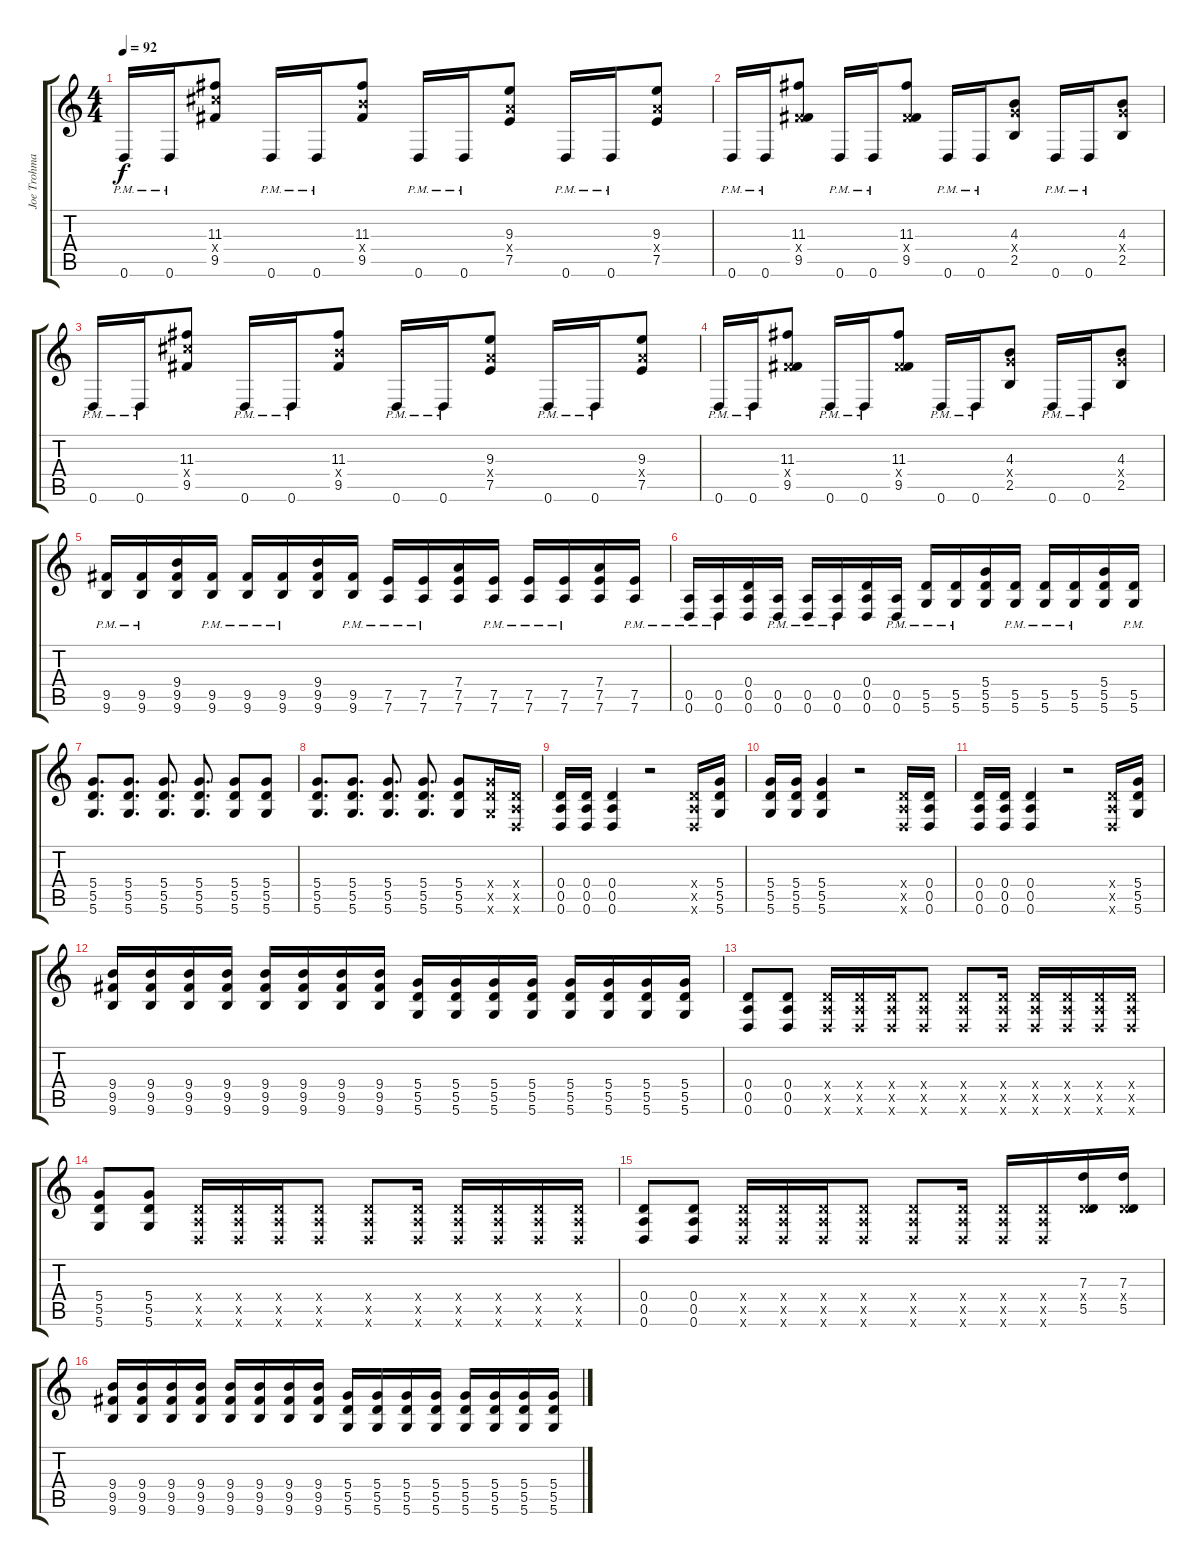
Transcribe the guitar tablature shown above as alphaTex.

\track ("Joe Trohman" "Joe Trohma") {instrument distortionguitar}
\staff {score tabs}
\tuning (E4 B3 G3 D3 A2 D2) {hide}
\ts (4 4)
\tempo 92
\clef g2
\ks c
0.6{pm}.16{dy f} 0.6{pm}.16 (11.3 11.4{x} 9.5).8 0.6{pm}.16 0.6{pm}.16 (11.3 9.4{x} 9.5).8 0.6{pm}.16 0.6{pm}.16 (9.3 7.4{x} 7.5).8 0.6{pm}.16 0.6{pm}.16 (9.3 7.4{x} 7.5).8 |
0.6{pm}.16 0.6{pm}.16 (11.3 4.4{x} 9.5).8 0.6{pm}.16 0.6{pm}.16 (11.3 4.4{x} 9.5).8 0.6{pm}.16 0.6{pm}.16 (4.3 5.4{x} 2.5).8 0.6{pm}.16 0.6{pm}.16 (4.3 5.4{x} 2.5).8 |
0.6{pm}.16 0.6{pm}.16 (11.3 11.4{x} 9.5).8 0.6{pm}.16 0.6{pm}.16 (11.3 9.4{x} 9.5).8 0.6{pm}.16 0.6{pm}.16 (9.3 7.4{x} 7.5).8 0.6{pm}.16 0.6{pm}.16 (9.3 7.4{x} 7.5).8 |
0.6{pm}.16 0.6{pm}.16 (11.3 4.4{x} 9.5).8 0.6{pm}.16 0.6{pm}.16 (11.3 4.4{x} 9.5).8 0.6{pm}.16 0.6{pm}.16 (4.3 5.4{x} 2.5).8 0.6{pm}.16 0.6{pm}.16 (4.3 5.4{x} 2.5).8 |
(9.5{pm} 9.6{pm}).16 (9.5{pm} 9.6{pm}).16 (9.4 9.5 9.6).16 (9.5{pm} 9.6{pm}).16 (9.5{pm} 9.6{pm}).16 (9.5{pm} 9.6{pm}).16 (9.4 9.5 9.6).16 (9.5{pm} 9.6{pm}).16 (7.5{pm} 7.6{pm}).16 (7.5{pm} 7.6{pm}).16 (7.4 7.5 7.6).16 (7.5{pm} 7.6{pm}).16 (7.5{pm} 7.6{pm}).16 (7.5{pm} 7.6{pm}).16 (7.4 7.5 7.6).16 (7.5{pm} 7.6{pm}).16 |
(0.5{pm} 0.6{pm}).16 (0.5{pm} 0.6{pm}).16 (0.4 0.5 0.6).16 (0.5{pm} 0.6{pm}).16 (0.5{pm} 0.6{pm}).16 (0.5{pm} 0.6{pm}).16 (0.4 0.5 0.6).16 (0.5{pm} 0.6{pm}).16 (5.5{pm} 5.6{pm}).16 (5.5{pm} 5.6{pm}).16 (5.4 5.5 5.6).16 (5.5{pm} 5.6{pm}).16 (5.5{pm} 5.6{pm}).16 (5.5{pm} 5.6{pm}).16 (5.4 5.5 5.6).16 (5.5{pm} 5.6{pm}).16 |
(5.4 5.5 5.6).8{d} (5.4 5.5 5.6).8{d} (5.4 5.5 5.6).8{d} (5.4 5.5 5.6).8{d} (5.4 5.5 5.6).8 (5.4 5.5 5.6).8 |
(5.4 5.5 5.6).8{d} (5.4 5.5 5.6).8{d} (5.4 5.5 5.6).8{d} (5.4 5.5 5.6).8{d} (5.4 5.5 5.6).8 (5.4{x} 5.5{x} 5.6{x}).16 (0.4{x} 0.5{x} 0.6{x}).16 |
(0.4 0.5 0.6).16 (0.4 0.5 0.6).16 (0.4 0.5 0.6).4 r.2 (0.4{x} 0.5{x} 0.6{x}).16 (5.4 5.5 5.6).16 |
(5.4 5.5 5.6).16 (5.4 5.5 5.6).16 (5.4 5.5 5.6).4 r.2 (0.4{x} 0.5{x} 0.6{x}).16 (0.4 0.5 0.6).16 |
(0.4 0.5 0.6).16 (0.4 0.5 0.6).16 (0.4 0.5 0.6).4 r.2 (0.4{x} 0.5{x} 0.6{x}).16 (5.4 5.5 5.6).16 |
(9.4 9.5 9.6).16 (9.4 9.5 9.6).16 (9.4 9.5 9.6).16 (9.4 9.5 9.6).16 (9.4 9.5 9.6).16 (9.4 9.5 9.6).16 (9.4 9.5 9.6).16 (9.4 9.5 9.6).16 (5.4 5.5 5.6).16 (5.4 5.5 5.6).16 (5.4 5.5 5.6).16 (5.4 5.5 5.6).16 (5.4 5.5 5.6).16 (5.4 5.5 5.6).16 (5.4 5.5 5.6).16 (5.4 5.5 5.6).16 |
(0.4 0.5 0.6).8 (0.4 0.5 0.6).8 (0.4{x} 0.5{x} 0.6{x}).16 (0.4{x} 0.5{x} 0.6{x}).16 (0.4{x} 0.5{x} 0.6{x}).16 (0.4{x} 0.5{x} 0.6{x}).8 (0.4{x} 0.5{x} 0.6{x}).8 (0.4{x} 0.5{x} 0.6{x}).16 (0.4{x} 0.5{x} 0.6{x}).16 (0.4{x} 0.5{x} 0.6{x}).16 (0.4{x} 0.5{x} 0.6{x}).16 (0.4{x} 0.5{x} 0.6{x}).16 |
(5.4 5.5 5.6).8 (5.4 5.5 5.6).8 (0.4{x} 0.5{x} 0.6{x}).16 (0.4{x} 0.5{x} 0.6{x}).16 (0.4{x} 0.5{x} 0.6{x}).16 (0.4{x} 0.5{x} 0.6{x}).8 (0.4{x} 0.5{x} 0.6{x}).8 (0.4{x} 0.5{x} 0.6{x}).16 (0.4{x} 0.5{x} 0.6{x}).16 (0.4{x} 0.5{x} 0.6{x}).16 (0.4{x} 0.5{x} 0.6{x}).16 (0.4{x} 0.5{x} 0.6{x}).16 |
(0.4 0.5 0.6).8 (0.4 0.5 0.6).8 (0.4{x} 0.5{x} 0.6{x}).16 (0.4{x} 0.5{x} 0.6{x}).16 (0.4{x} 0.5{x} 0.6{x}).16 (0.4{x} 0.5{x} 0.6{x}).8 (0.4{x} 0.5{x} 0.6{x}).8 (0.4{x} 0.5{x} 0.6{x}).16 (0.4{x} 0.5{x} 0.6{x}).16 (0.4{x} 0.5{x} 0.6{x}).16 (7.3 0.4{x} 5.5).16 (7.3 0.4{x} 5.5).16 |
(9.4 9.5 9.6).16 (9.4 9.5 9.6).16 (9.4 9.5 9.6).16 (9.4 9.5 9.6).16 (9.4 9.5 9.6).16 (9.4 9.5 9.6).16 (9.4 9.5 9.6).16 (9.4 9.5 9.6).16 (5.4 5.5 5.6).16 (5.4 5.5 5.6).16 (5.4 5.5 5.6).16 (5.4 5.5 5.6).16 (5.4 5.5 5.6).16 (5.4 5.5 5.6).16 (5.4 5.5 5.6).16 (5.4 5.5 5.6).16
